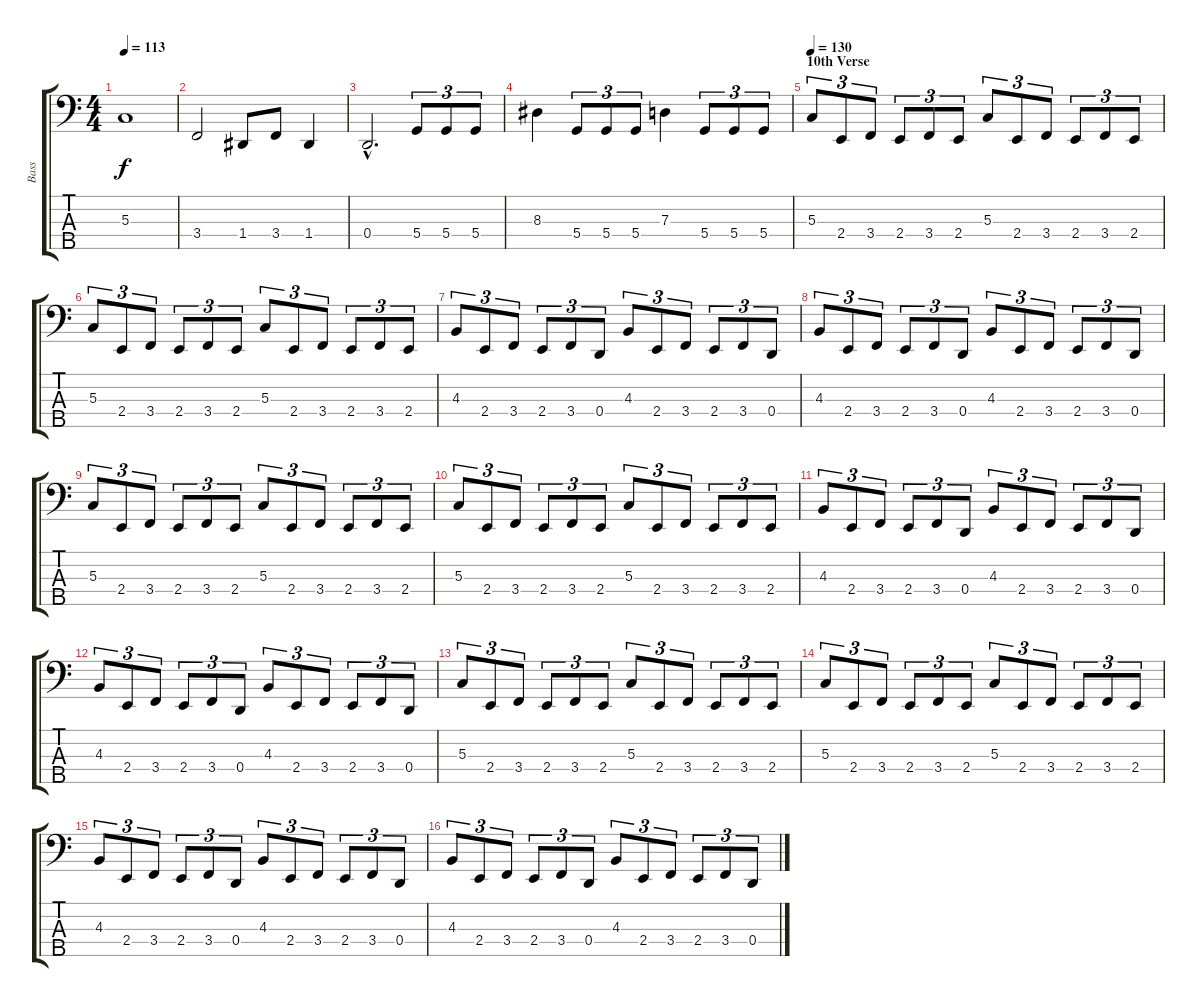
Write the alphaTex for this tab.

\track ("Bass" "Bass") {instrument electricbassfinger}
\staff {score tabs}
\tuning (F2 C2 G1 D1 A0) {hide}
\ts (4 4)
\tempo 113
\clef f4
\ks c
5.3.1{dy f} |
3.4.2 1.4.8 3.4.8 1.4.4 |
0.4{hac}.2{d} 5.4.8{tu (3 2)} 5.4.8{tu (3 2)} 5.4.8{tu (3 2)} |
8.3.4 5.4.8{tu (3 2)} 5.4.8{tu (3 2)} 5.4.8{tu (3 2)} 7.3.4 5.4.8{tu (3 2)} 5.4.8{tu (3 2)} 5.4.8{tu (3 2)} |
\section ("" "10th Verse")
\tempo 130
5.3.8{tu (3 2)} 2.4.8{tu (3 2)} 3.4.8{tu (3 2)} 2.4.8{tu (3 2)} 3.4.8{tu (3 2)} 2.4.8{tu (3 2)} 5.3.8{tu (3 2)} 2.4.8{tu (3 2)} 3.4.8{tu (3 2)} 2.4.8{tu (3 2)} 3.4.8{tu (3 2)} 2.4.8{tu (3 2)} |
5.3.8{tu (3 2)} 2.4.8{tu (3 2)} 3.4.8{tu (3 2)} 2.4.8{tu (3 2)} 3.4.8{tu (3 2)} 2.4.8{tu (3 2)} 5.3.8{tu (3 2)} 2.4.8{tu (3 2)} 3.4.8{tu (3 2)} 2.4.8{tu (3 2)} 3.4.8{tu (3 2)} 2.4.8{tu (3 2)} |
4.3.8{tu (3 2)} 2.4.8{tu (3 2)} 3.4.8{tu (3 2)} 2.4.8{tu (3 2)} 3.4.8{tu (3 2)} 0.4.8{tu (3 2)} 4.3.8{tu (3 2)} 2.4.8{tu (3 2)} 3.4.8{tu (3 2)} 2.4.8{tu (3 2)} 3.4.8{tu (3 2)} 0.4.8{tu (3 2)} |
4.3.8{tu (3 2)} 2.4.8{tu (3 2)} 3.4.8{tu (3 2)} 2.4.8{tu (3 2)} 3.4.8{tu (3 2)} 0.4.8{tu (3 2)} 4.3.8{tu (3 2)} 2.4.8{tu (3 2)} 3.4.8{tu (3 2)} 2.4.8{tu (3 2)} 3.4.8{tu (3 2)} 0.4.8{tu (3 2)} |
5.3.8{tu (3 2)} 2.4.8{tu (3 2)} 3.4.8{tu (3 2)} 2.4.8{tu (3 2)} 3.4.8{tu (3 2)} 2.4.8{tu (3 2)} 5.3.8{tu (3 2)} 2.4.8{tu (3 2)} 3.4.8{tu (3 2)} 2.4.8{tu (3 2)} 3.4.8{tu (3 2)} 2.4.8{tu (3 2)} |
5.3.8{tu (3 2)} 2.4.8{tu (3 2)} 3.4.8{tu (3 2)} 2.4.8{tu (3 2)} 3.4.8{tu (3 2)} 2.4.8{tu (3 2)} 5.3.8{tu (3 2)} 2.4.8{tu (3 2)} 3.4.8{tu (3 2)} 2.4.8{tu (3 2)} 3.4.8{tu (3 2)} 2.4.8{tu (3 2)} |
4.3.8{tu (3 2)} 2.4.8{tu (3 2)} 3.4.8{tu (3 2)} 2.4.8{tu (3 2)} 3.4.8{tu (3 2)} 0.4.8{tu (3 2)} 4.3.8{tu (3 2)} 2.4.8{tu (3 2)} 3.4.8{tu (3 2)} 2.4.8{tu (3 2)} 3.4.8{tu (3 2)} 0.4.8{tu (3 2)} |
4.3.8{tu (3 2)} 2.4.8{tu (3 2)} 3.4.8{tu (3 2)} 2.4.8{tu (3 2)} 3.4.8{tu (3 2)} 0.4.8{tu (3 2)} 4.3.8{tu (3 2)} 2.4.8{tu (3 2)} 3.4.8{tu (3 2)} 2.4.8{tu (3 2)} 3.4.8{tu (3 2)} 0.4.8{tu (3 2)} |
5.3.8{tu (3 2)} 2.4.8{tu (3 2)} 3.4.8{tu (3 2)} 2.4.8{tu (3 2)} 3.4.8{tu (3 2)} 2.4.8{tu (3 2)} 5.3.8{tu (3 2)} 2.4.8{tu (3 2)} 3.4.8{tu (3 2)} 2.4.8{tu (3 2)} 3.4.8{tu (3 2)} 2.4.8{tu (3 2)} |
5.3.8{tu (3 2)} 2.4.8{tu (3 2)} 3.4.8{tu (3 2)} 2.4.8{tu (3 2)} 3.4.8{tu (3 2)} 2.4.8{tu (3 2)} 5.3.8{tu (3 2)} 2.4.8{tu (3 2)} 3.4.8{tu (3 2)} 2.4.8{tu (3 2)} 3.4.8{tu (3 2)} 2.4.8{tu (3 2)} |
4.3.8{tu (3 2)} 2.4.8{tu (3 2)} 3.4.8{tu (3 2)} 2.4.8{tu (3 2)} 3.4.8{tu (3 2)} 0.4.8{tu (3 2)} 4.3.8{tu (3 2)} 2.4.8{tu (3 2)} 3.4.8{tu (3 2)} 2.4.8{tu (3 2)} 3.4.8{tu (3 2)} 0.4.8{tu (3 2)} |
4.3.8{tu (3 2)} 2.4.8{tu (3 2)} 3.4.8{tu (3 2)} 2.4.8{tu (3 2)} 3.4.8{tu (3 2)} 0.4.8{tu (3 2)} 4.3.8{tu (3 2)} 2.4.8{tu (3 2)} 3.4.8{tu (3 2)} 2.4.8{tu (3 2)} 3.4.8{tu (3 2)} 0.4.8{tu (3 2)}
